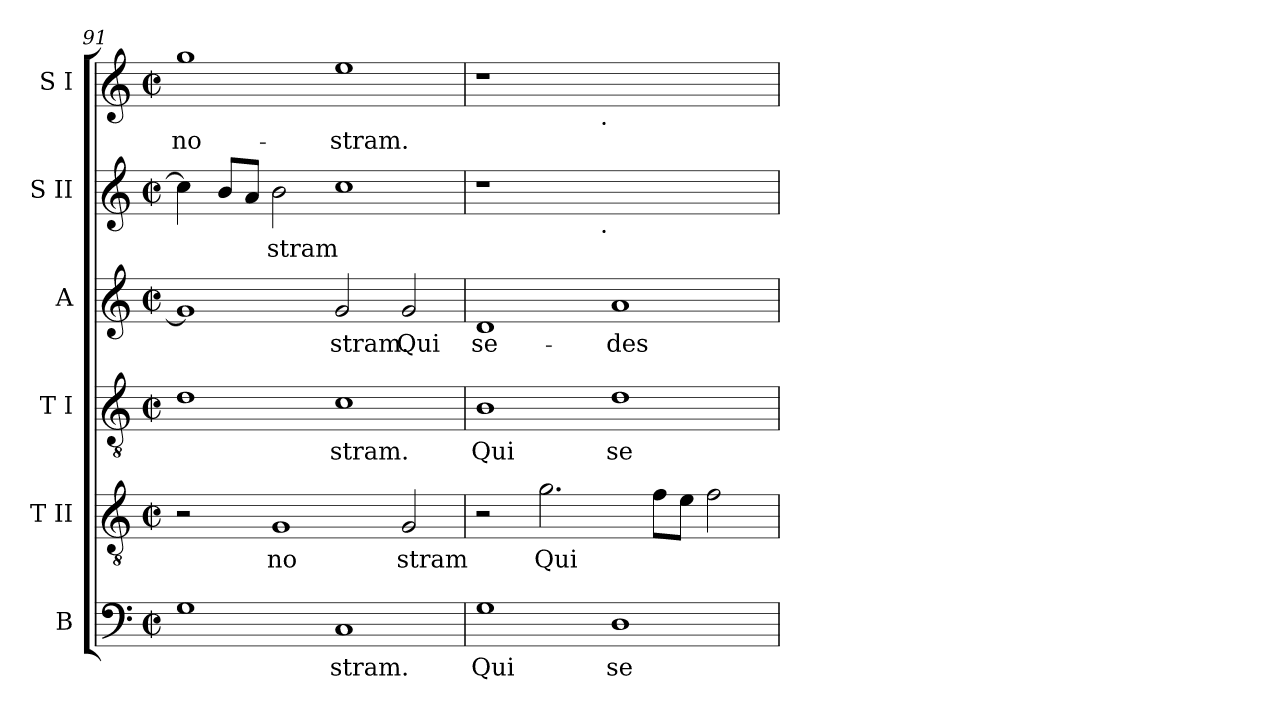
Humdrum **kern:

**kern	**text	**kern	**text	**kern	**text	**kern	**text	**kern	**text	**kern	**text
*part6	*part6	*part5	*part5	*part4	*part4	*part3	*part3	*part2	*part2	*part1	*part1
*staff6	*staff6	*staff5	*staff5	*staff4	*staff4	*staff3	*staff3	*staff2	*staff2	*staff1	*staff1
*I"B	*	*I"T II	*	*I"T I	*	*I"A	*	*I"S II	*	*I"S I	*
*I'B	*	*I'T II	*	*I'T I	*	*I'A	*	*I'S II	*	*I'S I	*
*clefF4	*	*clefGv2	*	*clefGv2	*	*clefG2	*	*clefG2	*	*clefG2	*
*k[]	*	*k[]	*	*k[]	*	*k[]	*	*k[]	*	*k[]	*
*C:	*	*C:	*	*C:	*	*C:	*	*C:	*	*C:	*
*M2/2	*	*M2/2	*	*M2/2	*	*M2/2	*	*M2/2	*	*M2/2	*
*met(c|)	*	*met(c|)	*	*met(c|)	*	*met(c|)	*	*met(c|)	*	*met(c|)	*
=91	=91	=91	=91	=91	=91	=91	=91	=91	=91	=91	=91
!	!LO:LY:b:cj	!	!	!	!LO:LY:b:cj	!	!LO:LY:b:cj	!	!LO:LY:b:cj	!	!LO:LY:b:cj
1G	--	2r	.	1d	.	1g]	--	4cc\]	--	1gg	no-
!	!	!	!	!	!	!	!	!	!LO:LY:b:cj	!	!
.	.	.	.	.	.	.	.	8b/L	--	.	.
!	!	!	!	!	!	!	!	!	!LO:LY:b:cj	!	!
.	.	.	.	.	.	.	.	8a/J	--	.	.
!	!	!	!LO:LY:b:cj	!	!	!	!	!	!LO:LY:b:cj	!	!
.	.	1G	no	.	.	.	.	2b\	-stram	.	.
!	!LO:LY:b:cj	!	!	!	!LO:LY:b:cj	!	!LO:LY:b:cj	!	!LO:LY:b:cj	!	!LO:LY:b:cj
1C	-stram.	.	.	1c	stram.	2g/	-stram.	1cc	.	1ee	-stram.
!	!	!	!LO:LY:b:cj	!	!	!	!LO:LY:b:cj	!	!	!	!
.	.	2G/	stram	.	.	2g/	Qui	.	.	.	.
=92	=92	=92	=92	=92	=92	=92	=92	=92	=92	=92	=92
!	!LO:LY:b:cj	!	!	!	!LO:LY:b:cj	!	!LO:LY:b:cj	!	!	!	!
*	*	*	*	*	*	*	*	*^	*	*^	*
1G	Qui	2r	.	1B	Qui	1d	se-	1r	2ryy	.	1r	2ryy	.
!	!	!	!LO:LY:b:cj	!	!	!	!	!	!	!	!	!	!
.	.	2.g\	Qui	.	.	.	.	.	4...ryy	.	.	4...ryy	.
!	!	!	!	!	!	!	!	!	!	!	!	!LO:TX:b:t=.	!
!	!	!	!	!	!	!	!	!	!LO:TX:b:t=.	!	!	!	!
.	.	.	.	.	.	.	.	.	1ryy	.	.	1ryy	.
!	!LO:LY:b:cj	!	!	!	!LO:LY:b:cj	!	!LO:LY:b:cj	!	!	!	!	!	!
1D	se-	.	.	1d	se	1a	-des	1ryy	.	.	1ryy	.	.
!	!	!	!LO:LY:b:cj	!	!	!	!	!	!	!	!	!	!
.	.	8f\L	.	.	.	.	.	.	.	.	.	.	.
!	!	!	!LO:LY:b:cj	!	!	!	!	!	!	!	!	!	!
.	.	8e\J	.	.	.	.	.	.	.	.	.	.	.
!	!	!	!LO:LY:b:cj	!	!	!	!	!	!	!	!	!	!
.	.	2f\	.	.	.	.	.	.	.	.	.	.	.
.	.	.	.	.	.	.	.	.	32ryy	.	.	32ryy	.
*	*	*	*	*	*	*	*	*v	*v	*	*	*	*
*	*	*	*	*	*	*	*	*	*	*v	*v	*
=	=	=	=	=	=	=	=	=	=	=	=
*-	*-	*-	*-	*-	*-	*-	*-	*-	*-	*-	*-
